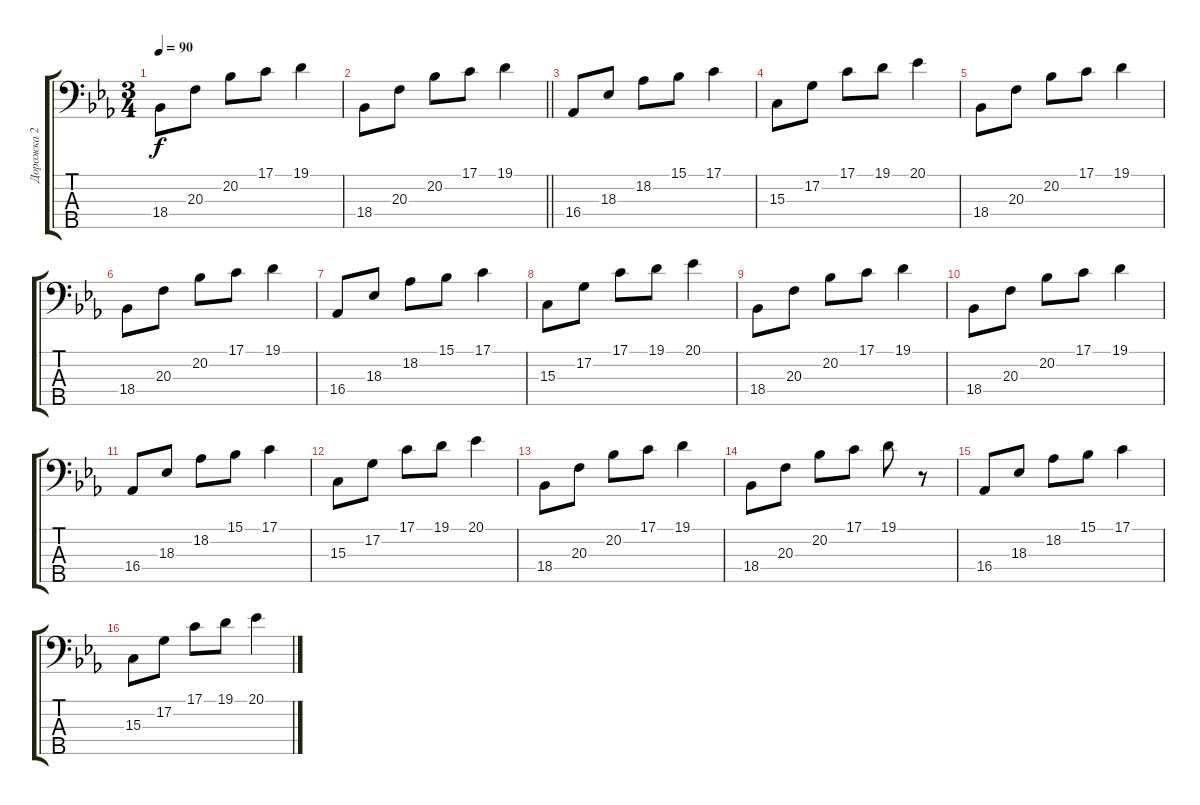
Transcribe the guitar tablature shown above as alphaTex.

\track ("Дорожка 2" "Дорожка 2") {instrument acousticgrandpiano}
\staff {score tabs}
\tuning (G2 D2 A1 E1 B0) {hide}
\ts (3 4)
\tempo 90
\clef f4
\ks cminor
18.4.8{dy f} 20.3.8 20.2.8 17.1.8 19.1.4 |
\barLineRight lightlight
18.4.8 20.3.8 20.2.8 17.1.8 19.1.4 |
16.4.8 18.3.8 18.2.8 15.1.8 17.1.4 |
15.3.8 17.2.8 17.1.8 19.1.8 20.1.4 |
18.4.8 20.3.8 20.2.8 17.1.8 19.1.4 |
18.4.8 20.3.8 20.2.8 17.1.8 19.1.4 |
16.4.8 18.3.8 18.2.8 15.1.8 17.1.4 |
15.3.8 17.2.8 17.1.8 19.1.8 20.1.4 |
18.4.8 20.3.8 20.2.8 17.1.8 19.1.4 |
18.4.8 20.3.8 20.2.8 17.1.8 19.1.4 |
16.4.8 18.3.8 18.2.8 15.1.8 17.1.4 |
15.3.8 17.2.8 17.1.8 19.1.8 20.1.4 |
18.4.8 20.3.8 20.2.8 17.1.8 19.1.4 |
18.4.8 20.3.8 20.2.8 17.1.8 19.1.8 r.8 |
16.4.8 18.3.8 18.2.8 15.1.8 17.1.4 |
15.3.8 17.2.8 17.1.8 19.1.8 20.1.4
